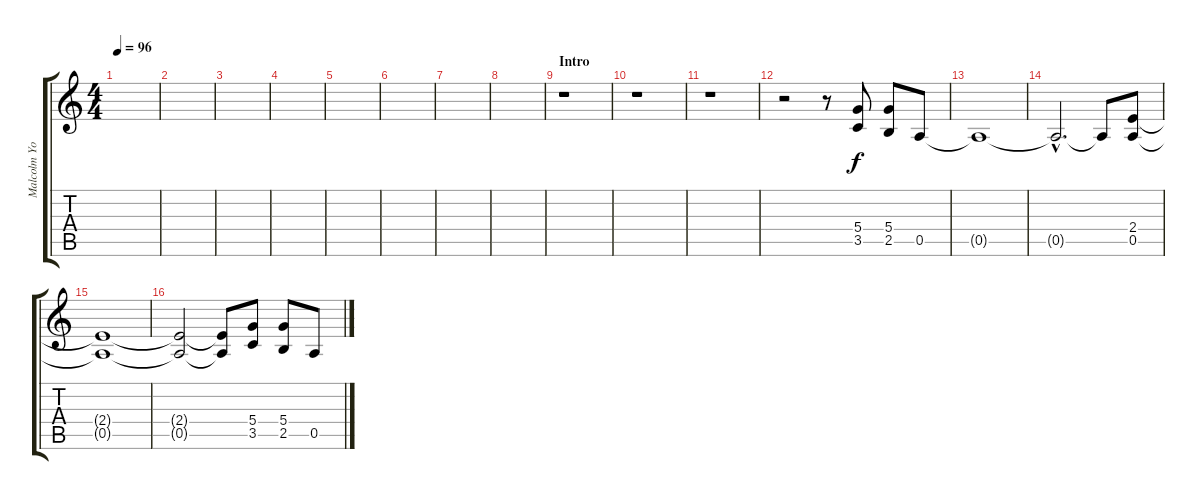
\track ("Malcolm Young" "Malcolm Yo") {instrument distortionguitar}
\staff {score tabs}
\tuning (E4 B3 G3 D3 A2 E2) {hide}
\ts (4 4)
\tempo 96
\clef g2
\ks c
|
|
|
|
|
|
|
|
\section ("" "Intro")
r.1 |
r.1 |
r.1 |
r.2 r.8 (5.4 3.5).8 (5.4 2.5).8 0.5.8 |
0.5{t}.1 |
0.5{hac t}.2{d} 0.5{t}.8 (2.4 0.5).8 |
(2.4{t} 0.5{t}).1 |
(2.4{t} 0.5{t}).2 (2.4{t} 0.5{t}).8 (5.4 3.5).8 (5.4 2.5).8 0.5.8
